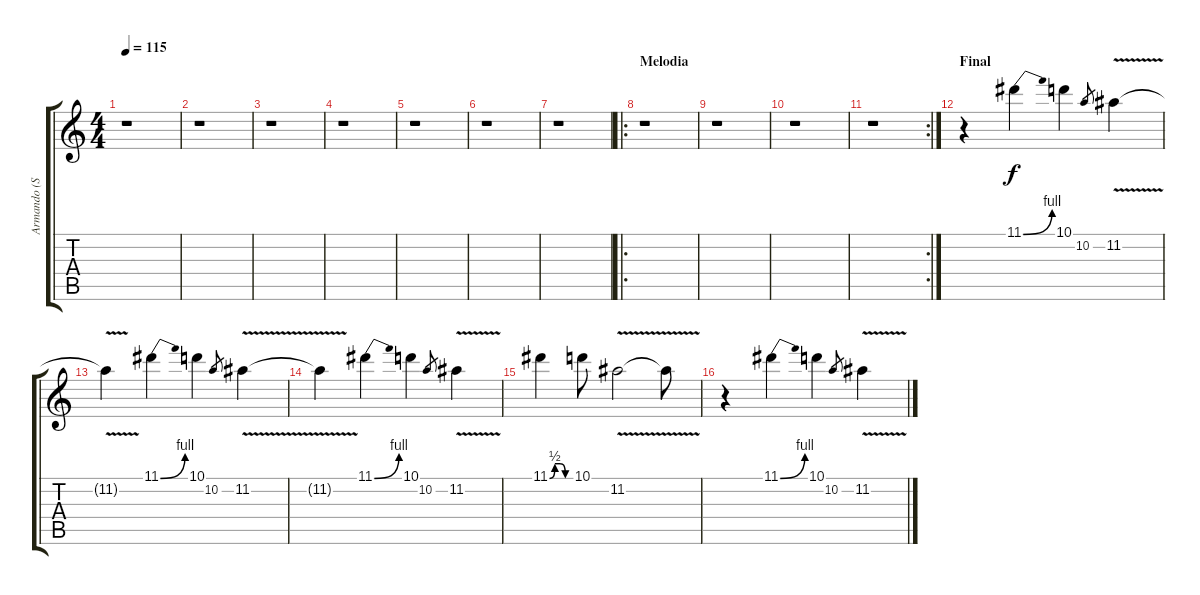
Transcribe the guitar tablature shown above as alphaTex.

\track ("Armando (Solos)" "Armando (S") {instrument overdrivenguitar}
\staff {score tabs}
\tuning (E4 B3 G3 D3 A2 E2) {hide}
\ts (4 4)
\tempo 115
\clef g2
\ks c
r.1{dy f} |
r.1 |
r.1 |
r.1 |
r.1 |
r.1 |
r.1 |
\ro
\section ("" "Melodia")
r.1 |
r.1 |
r.1 |
\rc 2
r.1 |
\section ("" "Final")
r.4 11.1{be (bend 0 0 60 4)}.4 10.1.4 10.2.8{gr} 11.2{v}.4 |
11.2{t}.4 11.1{be (bend 0 0 60 4)}.4 10.1.4 10.2.8{gr} 11.2{v}.4 |
11.2{t}.4 11.1{be (bend 0 0 60 4)}.4 10.1.4 10.2.8{gr} 11.2{v}.4 |
11.1{be (custom 0 0 15 2 30 2 45 0 60 0)}.4 10.1.8 11.2{v}.2 11.2{t}.8 |
r.4 11.1{be (bend 0 0 60 4)}.4 10.1.4 10.2.8{gr} 11.2{v}.4
